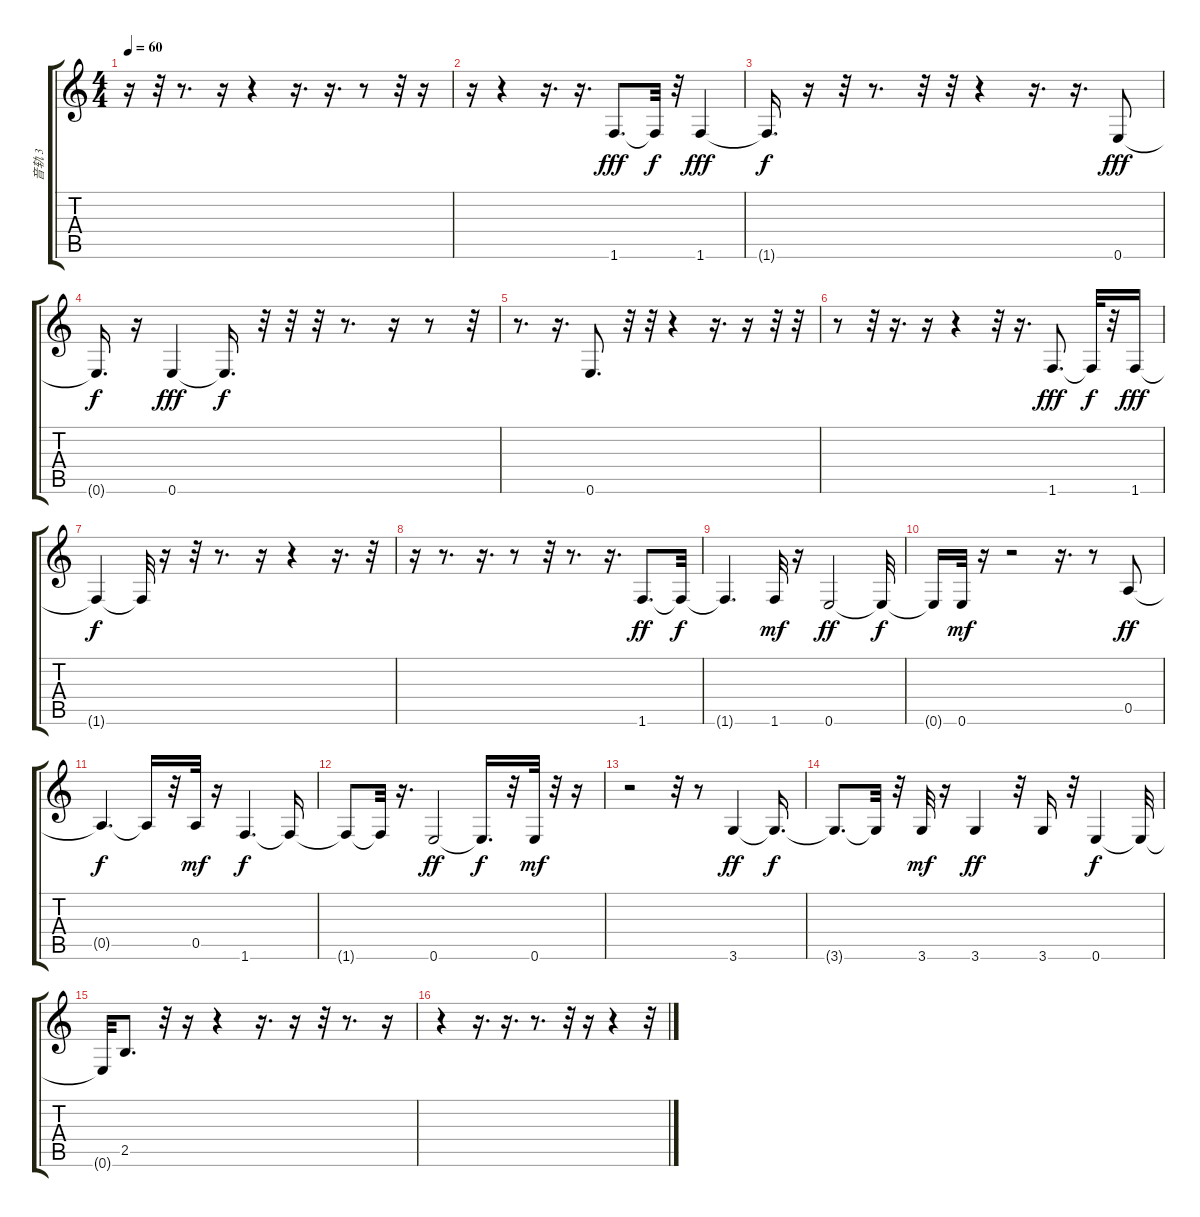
\track ("音轨 3" "音轨 3") {instrument fretlessbass}
\staff {score tabs}
\tuning (E4 B3 G3 D3 A2 E2) {hide}
\ts (4 4)
\tempo 60
\clef g2
\ks c
r.16{dy f} r.32 r.8{d} r.16 r.4 r.16{d} r.16{d} r.8{volume 12 balance 9} r.32 r.16 |
r.16 r.4 r.16{d} r.16{d} 1.6.8{d dy fff volume 12 balance 9} 1.6{t}.32{dy f} r.32 1.6.4{dy fff} |
1.6{t}.16{d dy f} r.16 r.32 r.8{d} r.32 r.32 r.4 r.16{d} r.16{d} 0.6.8{dy fff} |
0.6{t}.16{d dy f} r.16 0.6.4{dy fff} 0.6{t}.16{d dy f} r.32 r.32 r.32 r.8{d} r.16 r.8 r.32 |
r.8{d} r.16{d} 0.6.8{d} r.32 r.32 r.4 r.16{d} r.16 r.32 r.32 |
r.8 r.32 r.16{d} r.16 r.4 r.32 r.16{d} 1.6.8{d dy fff} 1.6{t}.32{dy f} r.32 1.6.16{dy fff} |
1.6{t}.4{dy f} 1.6{t}.32 r.16 r.32 r.8{d} r.16 r.4 r.16{d} r.32 |
r.16 r.8{d volume 12 balance 9} r.16{d} r.8 r.32 r.8{d} r.16{d} 1.6.8{d dy ff volume 12 balance 9} 1.6{t}.32{dy f} |
1.6{t}.4{d} 1.6.32{dy mf} r.16 0.6.2{dy ff volume 12 balance 9} 0.6{t}.32{dy f} |
0.6{t}.16 0.6.32{dy mf} r.16 r.2 r.16{d} r.8 0.5.8{dy ff} |
0.5{t}.4{d dy f} 0.5{t}.16 r.32 0.5.32{dy mf} r.16 1.6.4{d dy f} 1.6{t}.16 |
1.6{t}.8 1.6{t}.32 r.16{d} 0.6.2{dy ff} 0.6{t}.16{d dy f} r.32 0.6.32{dy mf} r.32 r.16 |
r.2 r.32 r.8 3.6.4{dy ff} 3.6{t}.16{d dy f} |
3.6{t}.8{d} 3.6{t}.32 r.32 3.6.32{dy mf} r.16 3.6.4{dy ff volume 12 balance 9} r.32 3.6.16 r.32 0.6.4{dy f} 0.6{t}.32 |
0.6{t}.32 2.5.8{d volume 12 balance 9} r.32 r.16 r.4 r.16{d} r.16 r.32 r.8{d} r.16 |
r.4 r.16{d} r.16{d} r.8{d} r.32 r.16 r.4 r.32
